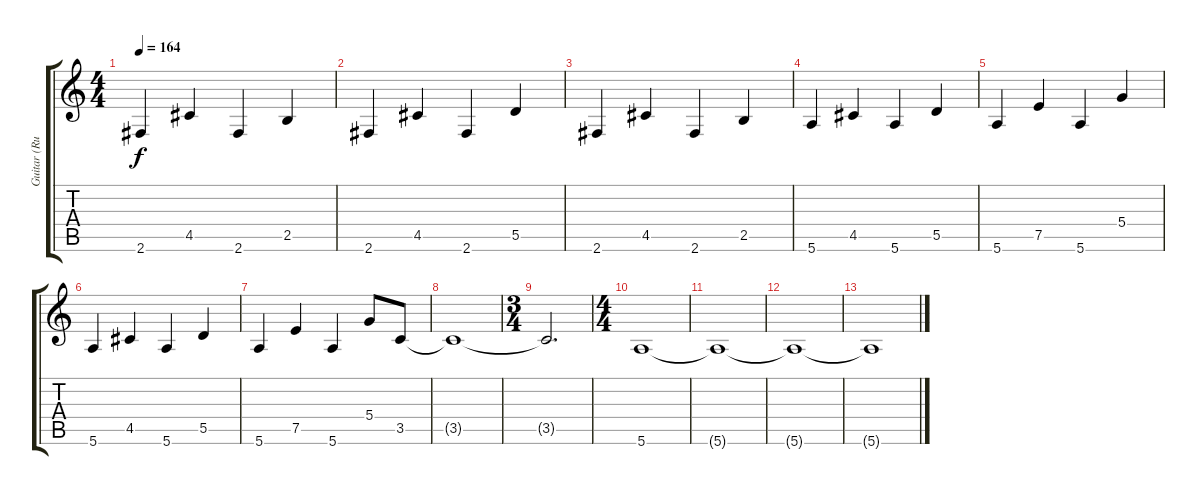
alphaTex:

\track ("Guitar (Rutherford)" "Guitar (Ru") {instrument overdrivenguitar}
\staff {score tabs}
\tuning (E4 B3 G3 D3 A2 E2) {hide}
\ts (4 4)
\tempo 164
\clef g2
\ks c
2.6.4{dy f} 4.5.4 2.6.4 2.5.4 |
2.6.4 4.5.4 2.6.4 5.5.4 |
2.6.4 4.5.4 2.6.4 2.5.4 |
5.6.4 4.5.4 5.6.4 5.5.4 |
5.6.4 7.5.4 5.6.4 5.4.4 |
5.6.4 4.5.4 5.6.4 5.5.4 |
5.6.4 7.5.4 5.6.4 5.4.8 3.5.8 |
3.5{t}.1 |
\ts (3 4)
3.5{t}.2{d} |
\ts (4 4)
5.6.1 |
5.6{t}.1 |
5.6{t}.1 |
5.6{t}.1
